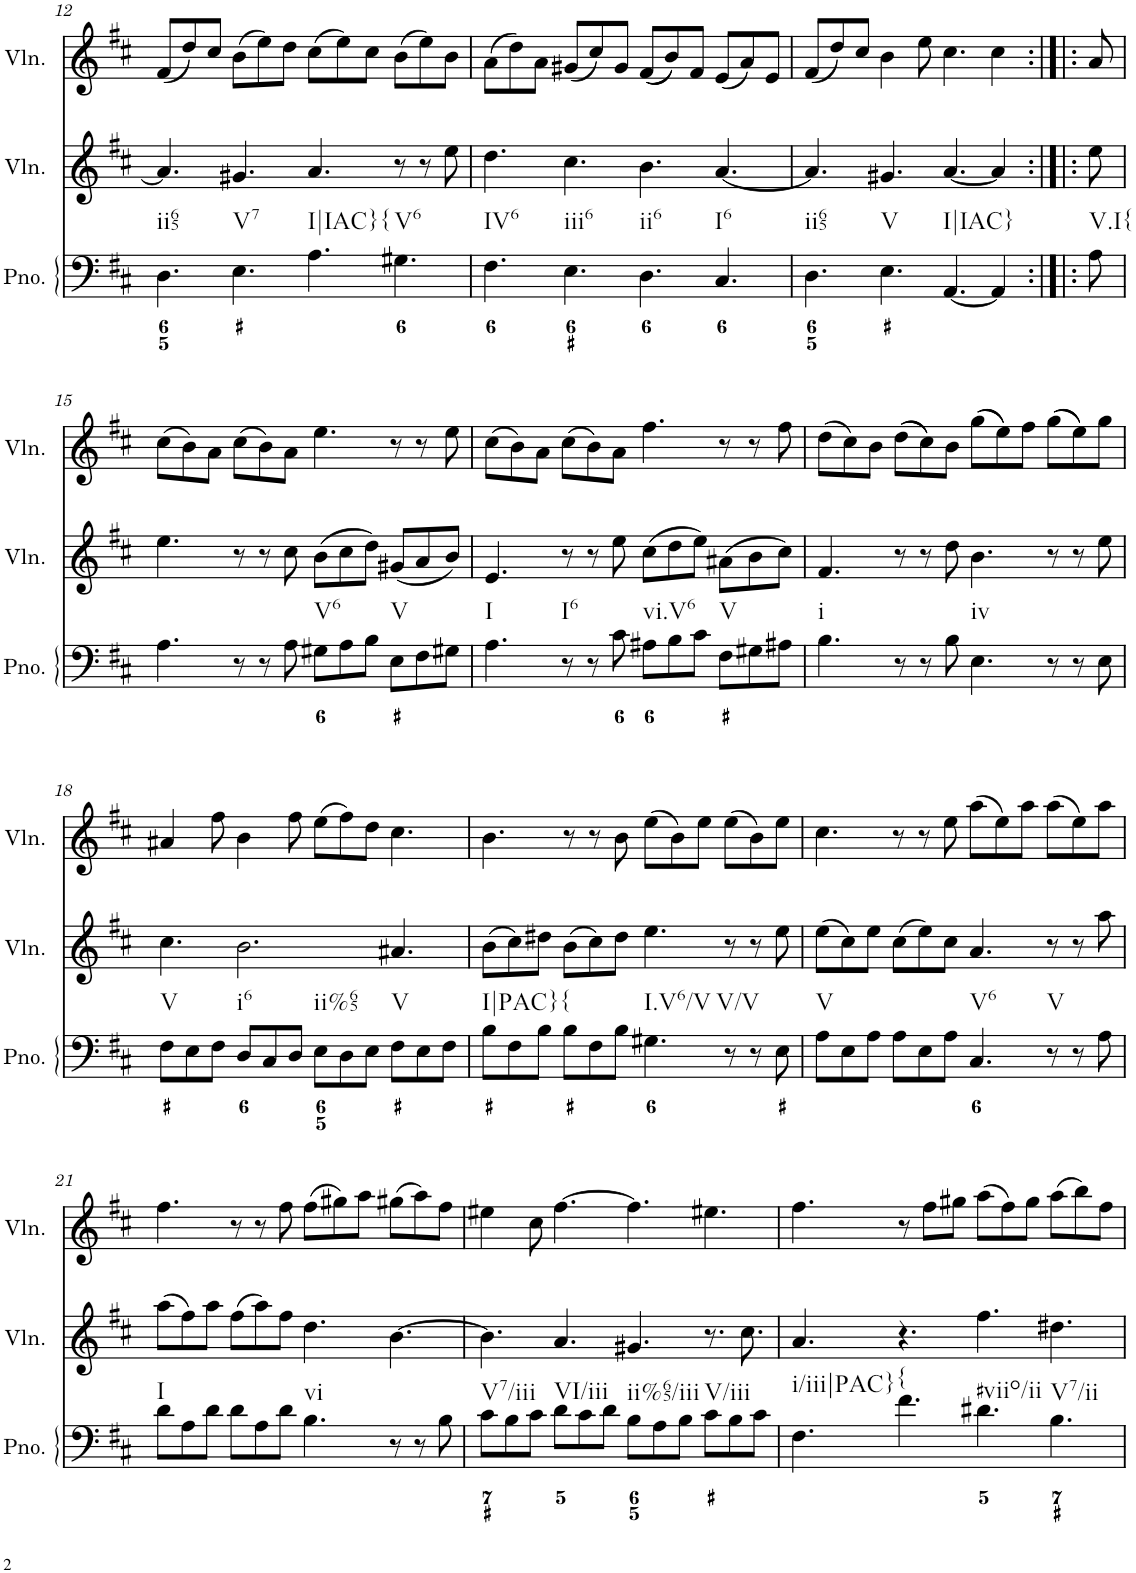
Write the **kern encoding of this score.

**kern	**kern	**kern
*part3	*part2	*part1
*staff3	*staff2	*staff1
*I"Piano	*I"Violin	*I"Violin
*I'Pno.	*I'Vln.	*I'Vln.
!!LO:PB:g=z
*clefF4	*clefG2	*clefG2
*k[f#c#]	*k[f#c#]	*k[f#c#]
*M12/8	*M12/8	*M12/8
=12	=12	=12
!LO:TX:b:t=ii65	!	!
4.D\	4.a/]	(8f#/L
.	.	8dd/)
.	.	8cc#/J
!LO:TX:b:t=V7	!	!
4.E\	4.g#X/	(8b\L
.	.	8ee\)
.	.	8dd\J
!LO:TX:b:t=I|IAC}{	!	!
4.A\	4.a/	(8cc#\L
.	.	8ee\)
.	.	8cc#\J
!LO:TX:b:t=V6	!	!
4.G#X\	8r	(8b\L
.	8r	8ee\)
.	8ee\	8b\J
=13	=13	=13
!LO:TX:b:t=IV6	!	!
4.F#\	4.dd\	(8a\L
.	.	8dd\)
.	.	8a\J
!LO:TX:b:t=iii6	!	!
4.E\	4.cc#\	(8g#X/L
.	.	8cc#/)
.	.	8g#/J
!LO:TX:b:t=ii6	!	!
4.D\	4.b\	((8f#/L
.	.	8b/))
.	.	8f#/J
!LO:TX:b:t=I6	!	!
4.C#/	[4.a/	(8e/L
.	.	8a/)
.	.	8e/J
=14	=14	=14
!LO:TX:b:t=ii65	!	!
4.D\	4.a/]	(8f#/L
.	.	8dd/)
.	.	8cc#/J
!LO:TX:b:t=V	!	!
4.E\	4.g#X/	4b\
.	.	8ee\
!LO:TX:b:t=I|IAC}	!	!
[4.AA/	[4.a/	4.cc#\
4AA/]	4a/]	4cc#\
=14X1:|!|:	=14X1:|!|:	=14X1:|!|:
!LO:TX:b:t=V.I{	!	!
8A\	8ee\	8a/
!!LO:LB:g=z
=15	=15	=15
4.A\	4.ee\	(8cc#\L
.	.	8b\)
.	.	8a\J
8r	8r	(8cc#\L
8r	8r	8b\)
8A\	8cc#\	8a\J
!LO:TX:b:t=V6	!	!
8G#X\L	(8b\L	4.ee\
8A\	8cc#\	.
8B\J	8dd\J)	.
!LO:TX:b:t=V	!	!
8E\L	(8g#X/L	8r
8F#\	8a/	8r
8G#X\J	8b/J)	8ee\
=16	=16	=16
!LO:TX:b:t=I	!	!
4.A\	4.e/	(8cc#\L
.	.	8b\)
.	.	8a\J
!LO:TX:b:t=I6	!	!
8r	8r	(8cc#\L
8r	8r	8b\)
8c#\	8ee\	8a\J
!LO:TX:b:t=vi.V6	!	!
8A#X\L	(8cc#\L	4.ff#\
8B\	8dd\	.
8c#\J	8ee\J)	.
!LO:TX:b:t=V	!	!
8F#\L	(8a#X\L	8r
8G#X\	8b\	8r
8A#X\J	8cc#\J)	8ff#\
=17	=17	=17
!LO:TX:b:t=i	!	!
4.B\	4.f#/	(8dd\L
.	.	8cc#\)
.	.	8b\J
8r	8r	((8dd\L
8r	8r	8cc#\))
8B\	8dd\	8b\J
!LO:TX:b:t=iv	!	!
4.E\	4.b\	((8gg\L
.	.	8ee\))
.	.	8ff#\J
8r	8r	((8gg\L
8r	8r	8ee\))
8E\	8ee\	8gg\J
!!LO:LB:g=z
=18	=18	=18
!LO:TX:b:t=V	!	!
8F#\L	4.cc#\	4a#X/
8E\	.	.
8F#\J	.	8ff#\
!LO:TX:b:t=i6	!	!
8D/L	2.b\	4b\
8C#/	.	.
8D/J	.	8ff#\
!LO:TX:b:t=ii%65	!	!
8E\L	.	(8ee\L
8D\	.	8ff#\)
8E\J	.	8dd\J
!LO:TX:b:t=V	!	!
8F#\L	4.a#X/	4.cc#\
8E\	.	.
8F#\J	.	.
=19	=19	=19
!LO:TX:b:t=I|PAC}{	!	!
8B\L	(8b\L	4.b\
8F#\	8cc#\)	.
8B\J	8dd#X\J	.
8B\L	(8b\L	8r
8F#\	8cc#\)	8r
8B\J	8dd#\J	8b\
!LO:TX:b:t=I.V6/V	!	!
4.G#X\	4.ee\	(8ee\L
.	.	8b\)
.	.	8ee\J
!LO:TX:b:t=V/V	!	!
8r	8r	(8ee\L
8r	8r	8b\)
8E\	8ee\	8ee\J
=20	=20	=20
!LO:TX:b:t=V	!	!
8A\L	(8ee\L	4.cc#\
8E\	8cc#\)	.
8A\J	8ee\J	.
8A\L	(8cc#\L	8r
8E\	8ee\)	8r
8A\J	8cc#\J	8ee\
!LO:TX:b:t=V6	!	!
4.C#/	4.a/	(8aa\L
.	.	8ee\)
.	.	8aa\J
!LO:TX:b:t=V	!	!
8r	8r	(8aa\L
8r	8r	8ee\)
8A\	8aa\	8aa\J
!!LO:LB:g=z
=21	=21	=21
!LO:TX:b:t=I	!	!
8d\L	(8aa\L	4.ff#\
8A\	8ff#\)	.
8d\J	8aa\J	.
8d\L	(8ff#\L	8r
8A\	8aa\)	8r
8d\J	8ff#\J	8ff#\
!LO:TX:b:t=vi	!	!
4.B\	4.dd\	(8ff#\L
.	.	8gg#X\)
.	.	8aa\J
8r	[4.b\	(8gg#X\L
8r	.	8aa\)
8B\	.	8ff#\J
=22	=22	=22
!LO:TX:b:t=V7/iii	!	!
8c#\L	4.b\]	4ee#X\
8B\	.	.
8c#\J	.	8cc#\
!LO:TX:b:t=VI/iii	!	!
8d\L	4.a/	[4.ff#\
8c#\	.	.
8d\J	.	.
!LO:TX:b:t=ii%65/iii	!	!
8B\L	4.g#X/	4.ff#\]
8A\	.	.
8B\J	.	.
!LO:TX:b:t=V/iii	!	!
8c#\L	8.r	4.ee#X\
8B\	.	.
.	8.cc#\	.
8c#\J	.	.
=23	=23	=23
!LO:TX:b:t=i/iii|PAC}	!	!
4.F#\	4.a/	4.ff#\
!LO:TX:b:t={	!	!
4.f#\	4.r	8r
.	.	8ff#\L
.	.	8gg#X\J
!LO:TX:b:t=#viio/ii	!	!
4.d#X\	4.ff#\	(8aa\L
.	.	8ff#\)
.	.	8gg#\J
!LO:TX:b:t=V7/ii	!	!
4.B\	4.dd#X\	(8aa\L
.	.	8bb\)
.	.	8ff#\J
=	=	=
*-	*-	*-
